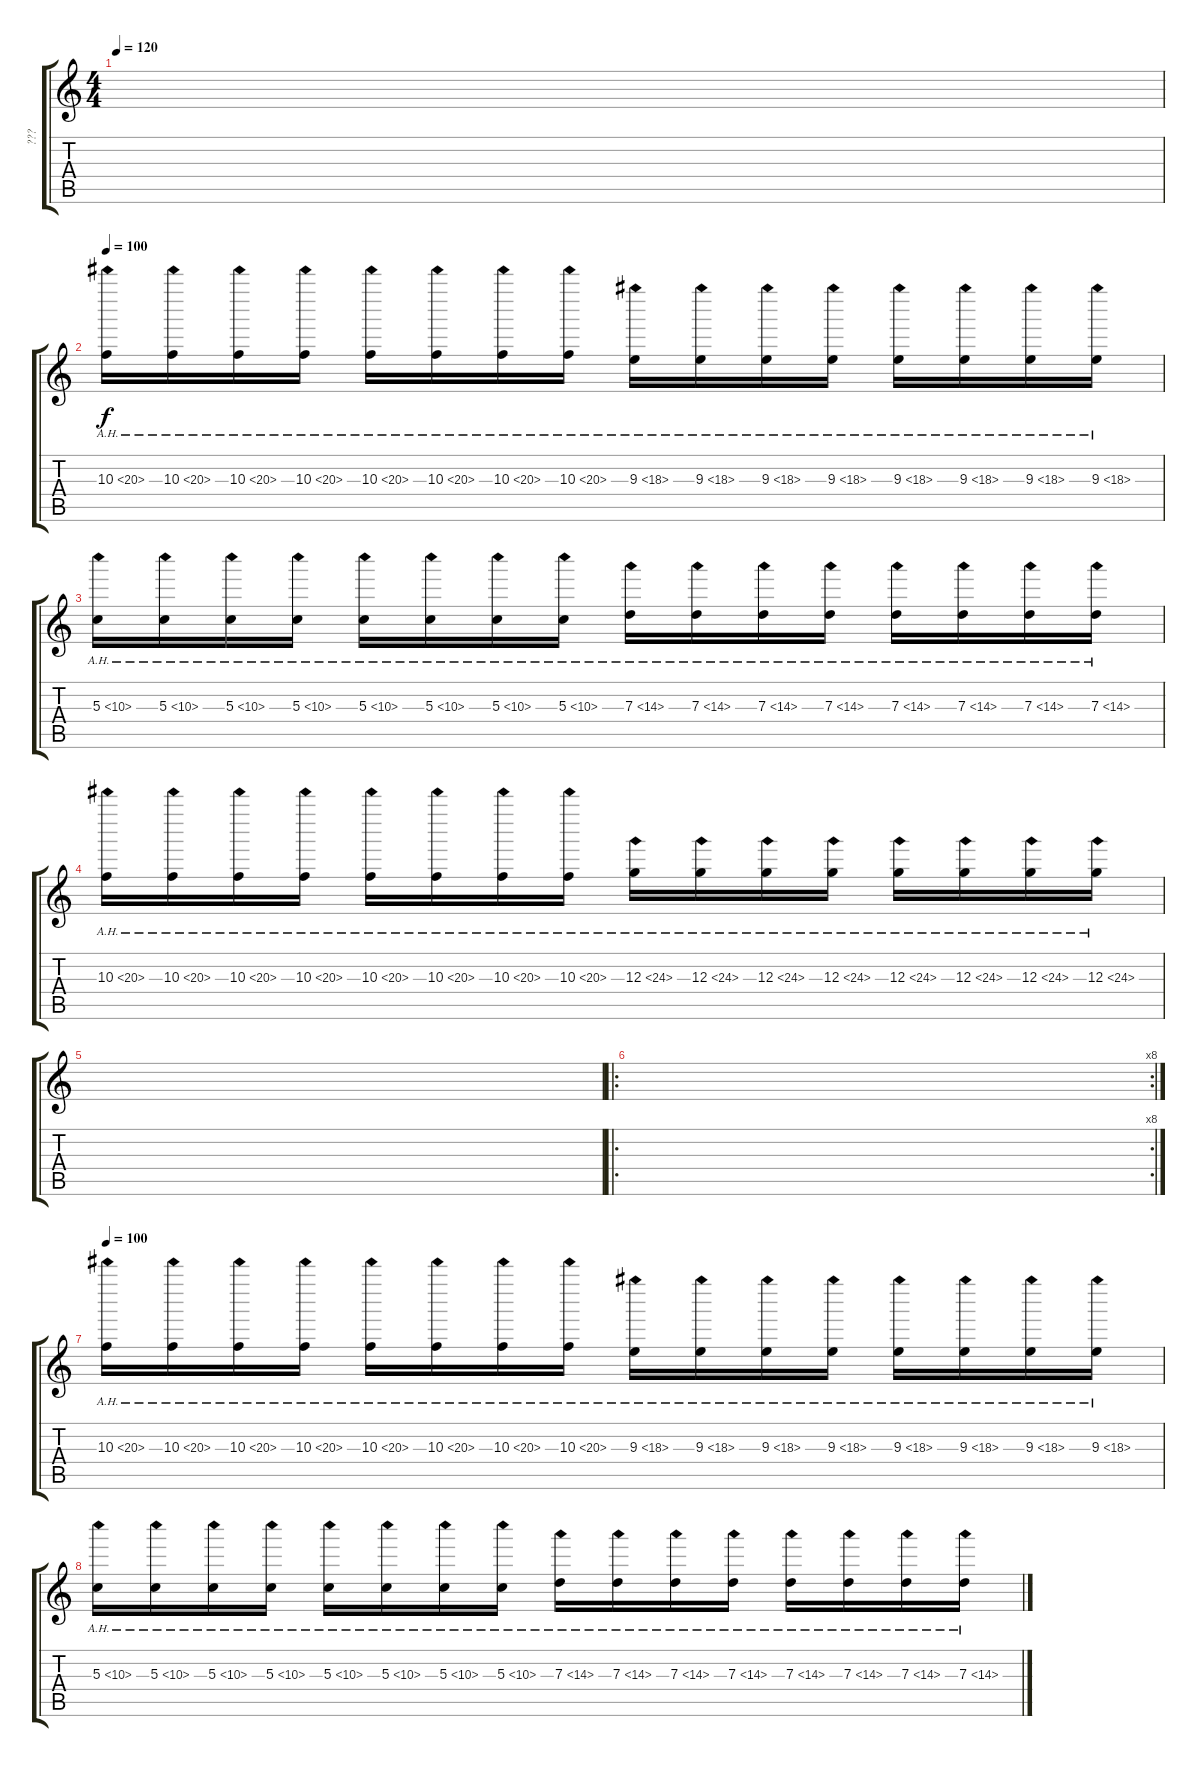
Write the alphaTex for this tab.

\track ("???" "???") {instrument distortionguitar}
\staff {score tabs}
\tuning (E4 B3 G3 D3 A2 E2) {hide}
\ts (4 4)
\tempo 120
\tempo 150
\tempo 120
\clef g2
\ks c
|
\tempo 100
10.3{ah 10}.16 10.3{ah 10}.16 10.3{ah 10}.16 10.3{ah 10}.16 10.3{ah 10}.16 10.3{ah 10}.16 10.3{ah 10}.16 10.3{ah 10}.16 9.3{ah 9}.16 9.3{ah 9}.16 9.3{ah 9}.16 9.3{ah 9}.16 9.3{ah 9}.16 9.3{ah 9}.16 9.3{ah 9}.16 9.3{ah 9}.16 |
5.3{ah 5}.16 5.3{ah 5}.16 5.3{ah 5}.16 5.3{ah 5}.16 5.3{ah 5}.16 5.3{ah 5}.16 5.3{ah 5}.16 5.3{ah 5}.16 7.3{ah 7}.16 7.3{ah 7}.16 7.3{ah 7}.16 7.3{ah 7}.16 7.3{ah 7}.16 7.3{ah 7}.16 7.3{ah 7}.16 7.3{ah 7}.16 |
10.3{ah 10}.16 10.3{ah 10}.16 10.3{ah 10}.16 10.3{ah 10}.16 10.3{ah 10}.16 10.3{ah 10}.16 10.3{ah 10}.16 10.3{ah 10}.16 12.3{ah 12}.16 12.3{ah 12}.16 12.3{ah 12}.16 12.3{ah 12}.16 12.3{ah 12}.16 12.3{ah 12}.16 12.3{ah 12}.16 12.3{ah 12}.16 |
|
\ro
\rc 8
|
\tempo 100
10.3{ah 10}.16 10.3{ah 10}.16 10.3{ah 10}.16 10.3{ah 10}.16 10.3{ah 10}.16 10.3{ah 10}.16 10.3{ah 10}.16 10.3{ah 10}.16 9.3{ah 9}.16 9.3{ah 9}.16 9.3{ah 9}.16 9.3{ah 9}.16 9.3{ah 9}.16 9.3{ah 9}.16 9.3{ah 9}.16 9.3{ah 9}.16 |
5.3{ah 5}.16 5.3{ah 5}.16 5.3{ah 5}.16 5.3{ah 5}.16 5.3{ah 5}.16 5.3{ah 5}.16 5.3{ah 5}.16 5.3{ah 5}.16 7.3{ah 7}.16 7.3{ah 7}.16 7.3{ah 7}.16 7.3{ah 7}.16 7.3{ah 7}.16 7.3{ah 7}.16 7.3{ah 7}.16 7.3{ah 7}.16
